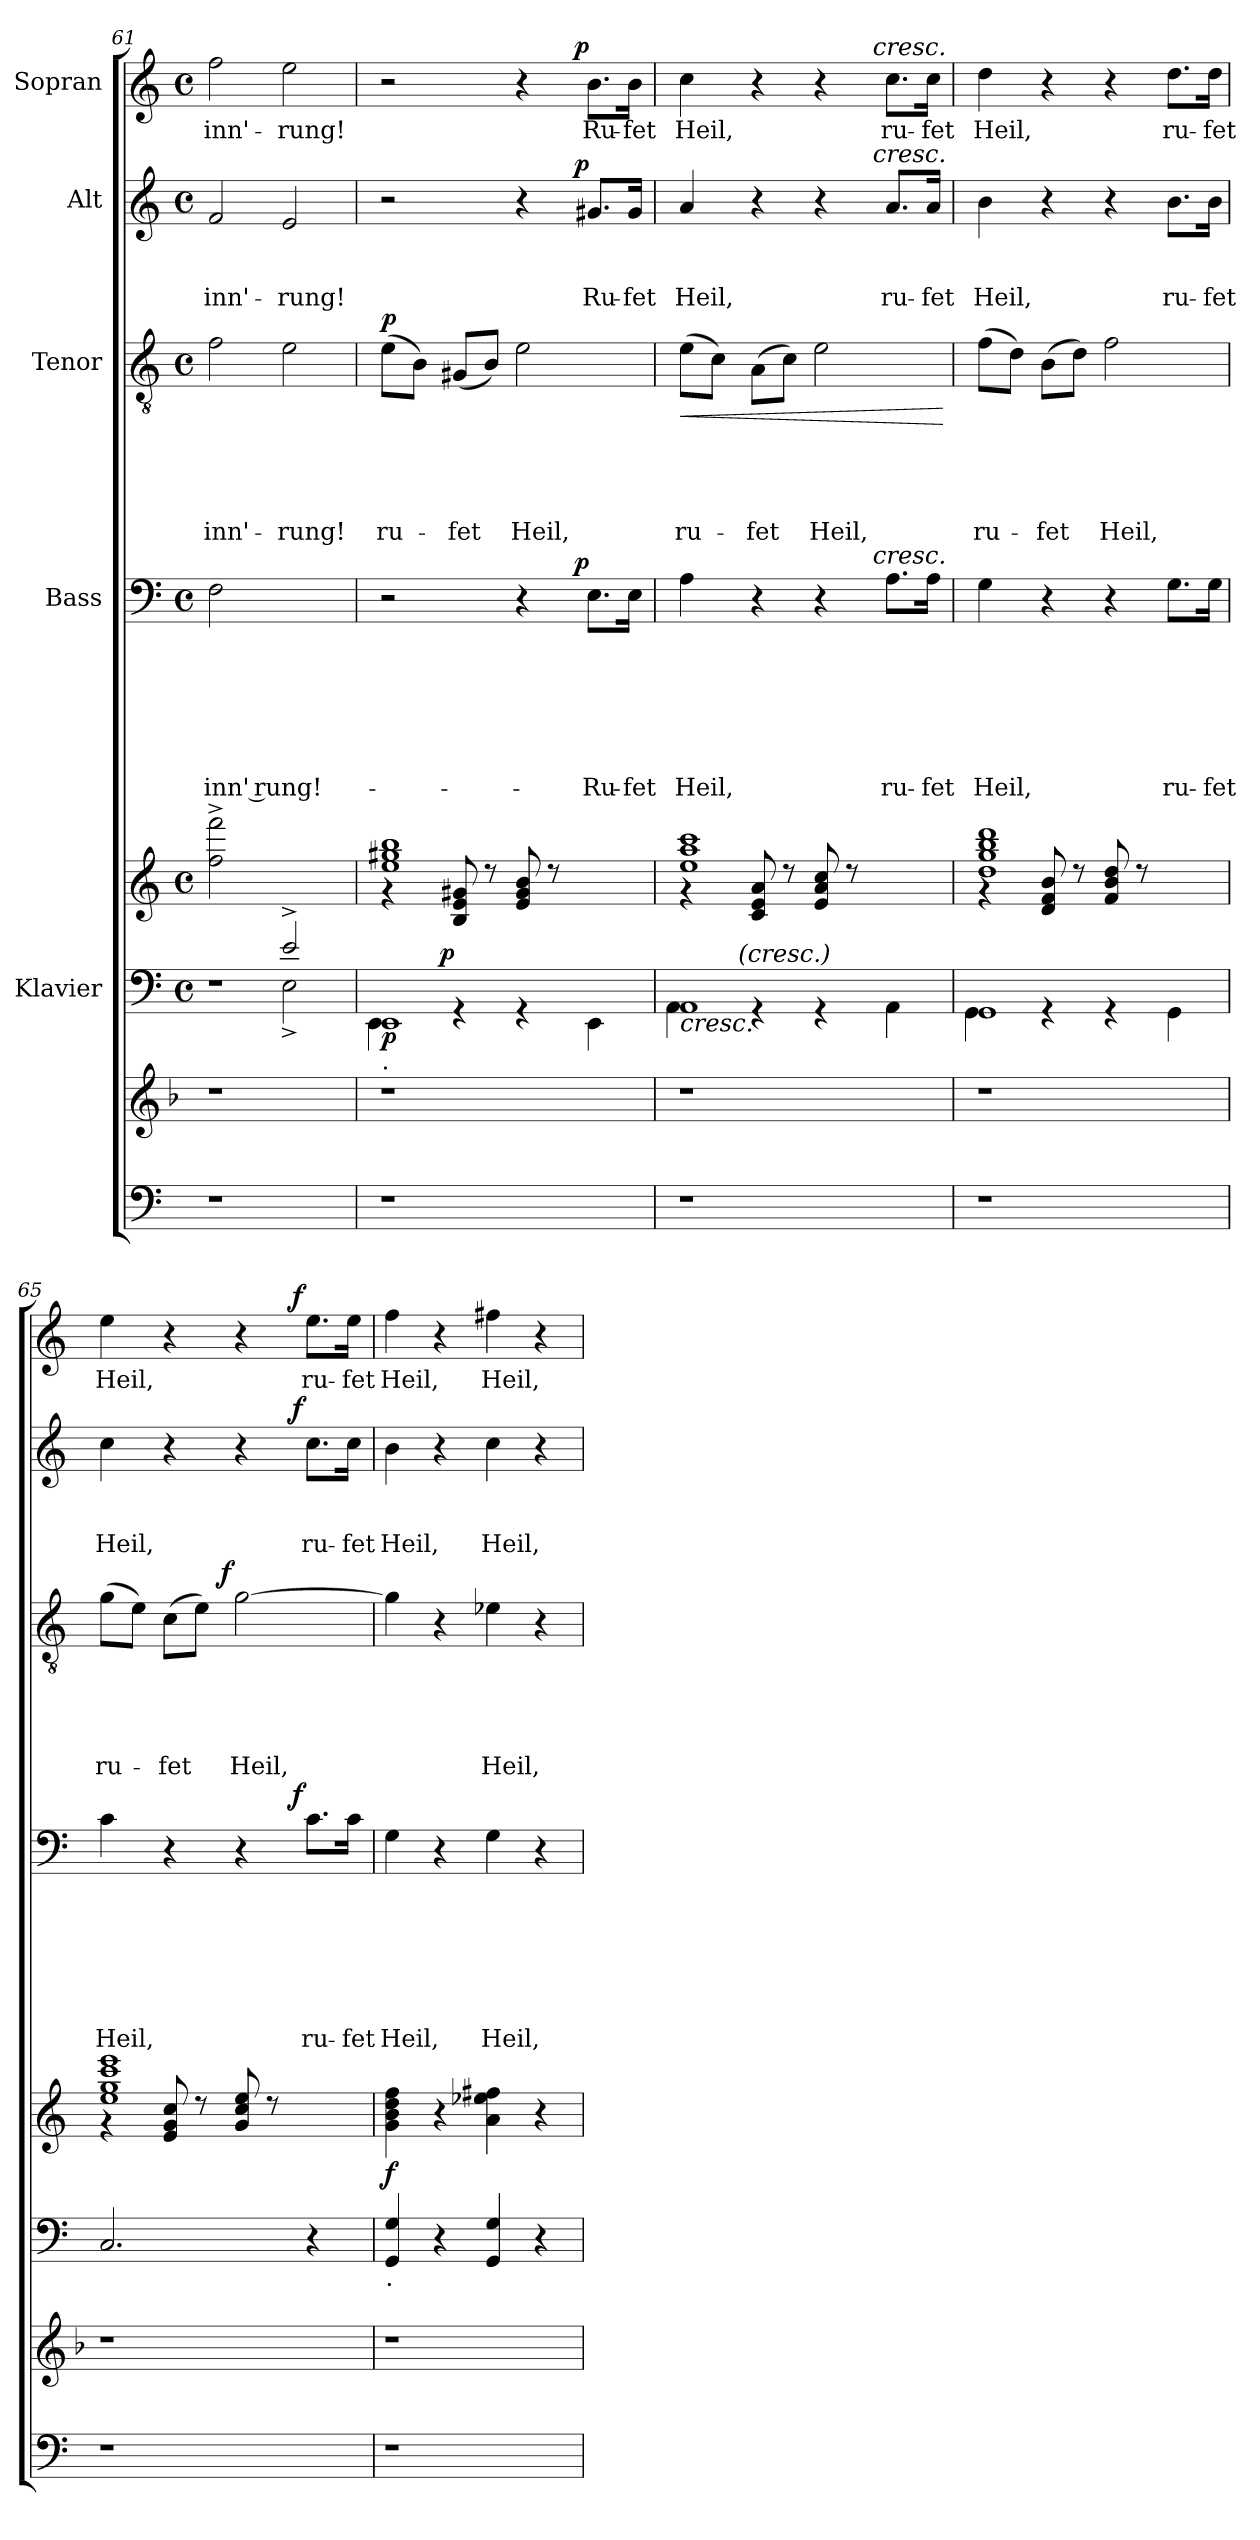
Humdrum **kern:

**kern	**kern	**kern	**kern	**dynam	**kern	**text	**text	**text	**text	**text	**text	**text	**dynam	**kern	**text	**text	**text	**text	**text	**dynam	**kern	**text	**text	**text	**dynam	**kern	**text	**dynam
*part7	*part6	*part5	*part5	*part5	*part4	*part4	*part4	*part4	*part4	*part4	*part4	*part4	*part4	*part3	*part3	*part3	*part3	*part3	*part3	*part3	*part2	*part2	*part2	*part2	*part2	*part1	*part1	*part1
*staff8	*staff7	*staff6	*staff5	*staff5/6	*staff4	*staff4	*staff4	*staff4	*staff4	*staff4	*staff4	*staff4	*staff4	*staff3	*staff3	*staff3	*staff3	*staff3	*staff3	*staff3	*staff2	*staff2	*staff2	*staff2	*staff2	*staff1	*staff1	*staff1
*	*	*I"Klavier	*	*	*I"Bass	*	*	*	*	*	*	*	*	*I"Tenor	*	*	*	*	*	*	*I"Alt	*	*	*	*	*I"Sopran	*	*
*clefF4	*clefG2	*clefF4	*clefG2	*	*clefF4	*	*	*	*	*	*	*	*	*clefGv2	*	*	*	*	*	*	*clefG2	*	*	*	*	*clefG2	*	*
*k[]	*k[b-]	*k[]	*k[]	*	*k[]	*	*	*	*	*	*	*	*	*k[]	*	*	*	*	*	*	*k[]	*	*	*	*	*k[]	*	*
*C:	*F:	*C:	*C:	*	*C:	*	*	*	*	*	*	*	*	*C:	*	*	*	*	*	*	*C:	*	*	*	*	*C:	*	*
*	*	*M4/4	*M4/4	*	*M4/4	*	*	*	*	*	*	*	*	*M4/4	*	*	*	*	*	*	*M4/4	*	*	*	*	*M4/4	*	*
*	*	*met(c)	*met(c)	*	*met(c)	*	*	*	*	*	*	*	*	*met(c)	*	*	*	*	*	*	*met(c)	*	*	*	*	*met(c)	*	*
=61	=61	=61	=61	=61	=61	=61	=61	=61	=61	=61	=61	=61	=61	=61	=61	=61	=61	=61	=61	=61	=61	=61	=61	=61	=61	=61	=61	=61
*	*	*^	*^	*	*	*	*	*	*	*	*	*	*	*	*	*	*	*	*	*	*	*	*	*	*	*	*	*
*	*	*	*^	*	*	*	*	*	*	*	*	*	*	*	*	*	*	*	*	*	*	*	*	*	*	*	*	*	*	*
!	!	!	!	!	!	!	!	!	!	!	!	!	!	!	!LO:LY:b	!	!	!	!	!	!	!LO:LY:b	!	!	!	!	!LO:LY:b	!	!	!LO:LY:b	!
1r	1r	2ryy	2ryy	1r	2ryy	2ff\^< 2fff\^<	.	2F\	.	.	.	.	.	.	-inn' rung!-	.	2f\	.	.	.	.	-inn'-	.	2f/	.	.	-inn'-	.	2ff\	-inn'-	.
!	!	!	!	!	!	!	!	!	!	!	!	!	!	!	!	!	!	!	!	!	!	!LO:LY:b	!	!	!	!	!LO:LY:b	!	!	!LO:LY:b	!
.	.	2e^>/	2E^<\	.	2ryy	2ryy	.	2ryy	.	.	.	.	.	.	.	.	2e\	.	.	.	.	-rung!	.	2e/	.	.	-rung!	.	2ee\	-rung!	.
!!LO:PB:g=z
=62	=62	=62	=62	=62	=62	=62	=62	=62	=62	=62	=62	=62	=62	=62	=62	=62	=62	=62	=62	=62	=62	=62	=62	=62	=62	=62	=62	=62	=62	=62	=62
!	!	!	!	!	!	!	!	!LO:TX:b:t=.	!	!	!	!	!	!	!	!	!	!	!	!	!	!	!	!	!	!	!	!	!	!	!
!	!	!LO:TX:b:t=.	!	!	!	!	!	!	!	!	!	!	!	!	!	!	!	!	!	!	!	!	!	!	!	!	!	!	!	!	!
!	!	!	!	!	!	!	!LO:DY:b=2	!	!	!	!	!	!	!	!	!	!	!	!	!	!	!LO:LY:b	!LO:DY:a	!	!	!	!	!	!	!	!
*	*	*	*	*	*	*	*	*^	*	*	*	*	*	*	*	*	*	*	*	*	*	*	*	*^	*	*	*	*	*^	*	*
1r	1r	1EE	4EE\	8..ryy	4rg	1ee 1gg#X 1bb	p	2r	2ryy	.	.	.	.	.	.	.	.	(>8e\L	.	.	.	.	ru-	p	2r	2ryy	.	.	.	.	2r	2ryy	.	.
.	.	.	.	.	.	.	.	.	.	.	.	.	.	.	.	.	.	8B\J)	.	.	.	.	.	.	.	.	.	.	.	.	.	.	.	.
!	!	!	!	!	!	!	!LO:DY:a=2	!	!	!	!	!	!	!	!	!	!	!	!	!	!	!	!	!	!	!	!	!	!	!	!	!	!	!
.	.	.	.	2ryy	.	.	p	.	.	.	.	.	.	.	.	.	.	.	.	.	.	.	.	.	.	.	.	.	.	.	.	.	.	.
!	!	!	!	!	!	!	!	!	!	!	!	!	!	!	!	!	!	!	!	!	!	!	!LO:LY:b	!	!	!	!	!	!	!	!	!	!	!
.	.	.	4rGG	.	8B/ 8e/ 8g#X/	.	.	.	.	.	.	.	.	.	.	.	.	(<8G#X/L	.	.	.	.	-fet	.	.	.	.	.	.	.	.	.	.	.
.	.	.	.	.	8rdd	.	.	.	.	.	.	.	.	.	.	.	.	8B/J)	.	.	.	.	.	.	.	.	.	.	.	.	.	.	.	.
!	!	!	!	!	!	!	!	!	!	!	!	!	!	!	!	!	!	!	!	!	!	!	!LO:LY:b	!	!	!	!	!	!	!	!	!	!	!
.	.	.	4rGG	.	8e/ 8g#/ 8b/	.	.	4r	8..ryy	.	.	.	.	.	.	.	.	2e\	.	.	.	.	Heil,	.	4r	8..ryy	.	.	.	.	4r	8..ryy	.	.
.	.	.	.	.	8rdd	.	.	.	.	.	.	.	.	.	.	.	.	.	.	.	.	.	.	.	.	.	.	.	.	.	.	.	.	.
!	!	!	!	!	!	!	!	!	!	!	!	!	!	!	!	!	!LO:DY:a	!	!	!	!	!	!	!	!	!	!	!	!	!LO:DY:a	!	!	!	!LO:DY:a
.	.	.	.	4ryy	.	.	.	.	4ryy	.	.	.	.	.	.	.	p	.	.	.	.	.	.	.	.	4ryy	.	.	.	p	.	4ryy	.	p
!	!	!	!	!	!	!	!	!	!	!	!	!	!	!	!	!LO:LY:b	!	!	!	!	!	!	!	!	!	!	!	!	!LO:LY:b	!	!	!	!LO:LY:b	!
.	.	.	4EE\	.	4ryy	.	.	8.E\L	.	.	.	.	.	.	.	-Ru-	.	.	.	.	.	.	.	.	8.g#X/L	.	.	.	Ru-	.	8.b\L	.	Ru-	.
!	!	!	!	!	!	!	!	!	!	!	!	!	!	!	!	!LO:LY:b	!	!	!	!	!	!	!	!	!	!	!	!	!LO:LY:b	!	!	!	!LO:LY:b	!
.	.	.	.	.	.	.	.	16E\Jk	.	.	.	.	.	.	.	-fet	.	.	.	.	.	.	.	.	16g#/Jk	.	.	.	-fet	.	16b\Jk	.	-fet	.
.	.	.	.	32ryy	.	.	.	.	32ryy	.	.	.	.	.	.	.	.	.	.	.	.	.	.	.	.	32ryy	.	.	.	.	.	32ryy	.	.
=63	=63	=63	=63	=63	=63	=63	=63	=63	=63	=63	=63	=63	=63	=63	=63	=63	=63	=63	=63	=63	=63	=63	=63	=63	=63	=63	=63	=63	=63	=63	=63	=63	=63	=63
!	!	!LO:TX:b:i:t=cresc.	!	!	!	!	!	!	!	!	!	!	!	!	!	!	!	!	!	!	!	!	!	!	!	!	!	!	!	!	!	!	!	!
!	!	!	!	!	!	!	!	!	!	!	!	!	!	!	!	!LO:LY:b	!	!	!	!	!	!	!LO:LY:b	!LO:HP:b	!	!	!	!	!LO:LY:b	!	!	!	!LO:LY:b	!
1r	1r	1AA	4AA\	8..ryy	4rg	1ee 1aa 1ccc	.	4A\	2ryy	.	.	.	.	.	.	Heil,	.	(>8e\L	.	.	.	.	ru-	<	4a/	2ryy	.	.	Heil,	.	4cc\	2ryy	Heil,	.
.	.	.	.	.	.	.	.	.	.	.	.	.	.	.	.	.	.	8c\J)	.	.	.	.	.	.	.	.	.	.	.	.	.	.	.	.
!	!	!	!	!LO:TX:a:i:t=(cresc.)	!	!	!	!	!	!	!	!	!	!	!	!	!	!	!	!	!	!	!	!	!	!	!	!	!	!	!	!	!	!
.	.	.	.	2ryy	.	.	.	.	.	.	.	.	.	.	.	.	.	.	.	.	.	.	.	.	.	.	.	.	.	.	.	.	.	.
!	!	!	!	!	!	!	!	!	!	!	!	!	!	!	!	!	!	!	!	!	!	!	!LO:LY:b	!	!	!	!	!	!	!	!	!	!	!
.	.	.	4rGG	.	8c/ 8e/ 8a/	.	.	4r	.	.	.	.	.	.	.	.	.	(>8A\L	.	.	.	.	-fet	.	4r	.	.	.	.	.	4r	.	.	.
.	.	.	.	.	8rdd	.	.	.	.	.	.	.	.	.	.	.	.	8c\J)	.	.	.	.	.	.	.	.	.	.	.	.	.	.	.	.
!	!	!	!	!	!	!	!	!	!	!	!	!	!	!	!	!	!	!	!	!	!	!	!LO:LY:b	!	!	!	!	!	!	!	!	!	!	!
.	.	.	4rGG	.	8e/ 8a/ 8cc/	.	.	4r	8..ryy	.	.	.	.	.	.	.	.	2e\	.	.	.	.	Heil,	.	4r	8..ryy	.	.	.	.	4r	8..ryy	.	.
.	.	.	.	.	8rdd	.	.	.	.	.	.	.	.	.	.	.	.	.	.	.	.	.	.	.	.	.	.	.	.	.	.	.	.	.
!	!	!	!	!	!	!	!	!	!	!	!	!	!	!	!	!	!	!	!	!	!	!	!	!	!	!	!	!	!	!	!	!LO:TX:a:i:t=cresc.	!	!
!	!	!	!	!	!	!	!	!	!	!	!	!	!	!	!	!	!	!	!	!	!	!	!	!	!	!LO:TX:a:i:t=cresc.	!	!	!	!	!	!	!	!
!	!	!	!	!	!	!	!	!	!LO:TX:a:i:t=cresc.	!	!	!	!	!	!	!	!	!	!	!	!	!	!	!	!	!	!	!	!	!	!	!	!	!
.	.	.	.	4ryy	.	.	.	.	4ryy	.	.	.	.	.	.	.	.	.	.	.	.	.	.	.	.	4ryy	.	.	.	.	.	4ryy	.	.
!	!	!	!	!	!	!	!	!	!	!	!	!	!	!	!	!LO:LY:b	!	!	!	!	!	!	!	!	!	!	!	!	!LO:LY:b	!	!	!	!LO:LY:b	!
.	.	.	4AA\	.	4ryy	.	.	8.A\L	.	.	.	.	.	.	.	ru-	.	.	.	.	.	.	.	.	8.a/L	.	.	.	ru-	.	8.cc\L	.	ru-	.
!	!	!	!	!	!	!	!	!	!	!	!	!	!	!	!	!LO:LY:b	!	!	!	!	!	!	!	!	!	!	!	!	!LO:LY:b	!	!	!	!LO:LY:b	!
.	.	.	.	.	.	.	.	16A\Jk	.	.	.	.	.	.	.	-fet	.	.	.	.	.	.	.	.	16a/Jk	.	.	.	-fet	.	16cc\Jk	.	-fet	.
.	.	.	.	32ryy	.	.	.	.	32ryy	.	.	.	.	.	.	.	.	.	.	.	.	.	.	.	.	32ryy	.	.	.	.	.	32ryy	.	.
*	*	*	*	*	*v	*v	*	*	*	*	*	*	*	*	*	*	*	*	*	*	*	*	*	*	*	*	*	*	*	*	*	*	*	*
.	.	.	.	.	.	.	.	.	.	.	.	.	.	.	.	.	.	.	.	.	.	.	[	.	.	.	.	.	.	.	.	.	.
=64	=64	=64	=64	=64	=64	=64	=64	=64	=64	=64	=64	=64	=64	=64	=64	=64	=64	=64	=64	=64	=64	=64	=64	=64	=64	=64	=64	=64	=64	=64	=64	=64	=64
*	*	*	*	*	*^	*	*	*	*	*	*	*	*	*	*	*	*	*	*	*	*	*	*	*	*	*	*	*	*	*	*	*	*
!	!	!	!	!	!	!	!	!	!	!	!	!	!	!	!	!LO:LY:b	!	!	!	!	!	!	!LO:LY:b	!	!	!	!	!	!LO:LY:b	!	!	!	!LO:LY:b	!
*	*	*	*	*	*	*	*	*	*	*	*	*	*	*	*	*	*	*	*	*	*	*	*	*	*v	*v	*	*	*	*	*	*	*	*
*	*	*	*v	*v	*	*	*	*v	*v	*	*	*	*	*	*	*	*	*	*	*	*	*	*	*	*	*	*	*	*	*v	*v	*	*
1r	1r	1GG	4GG\	4rg	1dd 1gg 1bb 1ddd	.	4G\	.	.	.	.	.	.	Heil,	.	(>8f\L	.	.	.	.	ru-	.	4b\	.	.	Heil,	.	4dd\	Heil,	.
.	.	.	.	.	.	.	.	.	.	.	.	.	.	.	.	8d\J)	.	.	.	.	.	.	.	.	.	.	.	.	.	.
!	!	!	!	!	!	!	!	!	!	!	!	!	!	!	!	!	!	!	!	!	!LO:LY:b	!	!	!	!	!	!	!	!	!
.	.	.	4rGG	8d/ 8f/ 8b/	.	.	4r	.	.	.	.	.	.	.	.	(>8B\L	.	.	.	.	-fet	.	4r	.	.	.	.	4r	.	.
.	.	.	.	8rdd	.	.	.	.	.	.	.	.	.	.	.	8d\J)	.	.	.	.	.	.	.	.	.	.	.	.	.	.
!	!	!	!	!	!	!	!	!	!	!	!	!	!	!	!	!	!	!	!	!	!LO:LY:b	!	!	!	!	!	!	!	!	!
.	.	.	4rGG	8f/ 8b/ 8dd/	.	.	4r	.	.	.	.	.	.	.	.	2f\	.	.	.	.	Heil,	.	4r	.	.	.	.	4r	.	.
.	.	.	.	8rdd	.	.	.	.	.	.	.	.	.	.	.	.	.	.	.	.	.	.	.	.	.	.	.	.	.	.
!	!	!	!	!	!	!	!	!	!	!	!	!	!	!LO:LY:b	!	!	!	!	!	!	!	!	!	!	!	!LO:LY:b	!	!	!LO:LY:b	!
.	.	.	4GG\	4ryy	.	.	8.G\L	.	.	.	.	.	.	ru-	.	.	.	.	.	.	.	.	8.b\L	.	.	ru-	.	8.dd\L	ru-	.
!	!	!	!	!	!	!	!	!	!	!	!	!	!	!LO:LY:b	!	!	!	!	!	!	!	!	!	!	!	!LO:LY:b	!	!	!LO:LY:b	!
.	.	.	.	.	.	.	16G\Jk	.	.	.	.	.	.	-fet	.	.	.	.	.	.	.	.	16b\Jk	.	.	-fet	.	16dd\Jk	-fet	.
*	*	*v	*v	*	*	*	*	*	*	*	*	*	*	*	*	*	*	*	*	*	*	*	*	*	*	*	*	*	*	*
=65	=65	=65	=65	=65	=65	=65	=65	=65	=65	=65	=65	=65	=65	=65	=65	=65	=65	=65	=65	=65	=65	=65	=65	=65	=65	=65	=65	=65	=65
!	!	!	!	!	!	!	!	!	!	!	!	!	!LO:LY:b	!	!	!	!	!	!	!LO:LY:b	!	!	!	!	!LO:LY:b	!	!	!LO:LY:b	!
*	*	*	*	*	*	*^	*	*	*	*	*	*	*	*	*^	*	*	*	*	*	*	*^	*	*	*	*	*^	*	*
1r	1r	2.C/	4rg	1ee 1gg 1ccc 1eee	.	4c\	2ryy	.	.	.	.	.	.	Heil,	.	(>8g\L	4...ryy	.	.	.	.	ru-	.	4cc\	2ryy	.	.	Heil,	.	4ee\	2ryy	Heil,	.
.	.	.	.	.	.	.	.	.	.	.	.	.	.	.	.	8e\J)	.	.	.	.	.	.	.	.	.	.	.	.	.	.	.	.	.
!	!	!	!	!	!	!	!	!	!	!	!	!	!	!	!	!	!	!	!	!	!	!LO:LY:b	!	!	!	!	!	!	!	!	!	!	!
.	.	.	8e/ 8g/ 8cc/	.	.	4r	.	.	.	.	.	.	.	.	.	(>8c\L	.	.	.	.	.	-fet	.	4r	.	.	.	.	.	4r	.	.	.
.	.	.	8rdd	.	.	.	.	.	.	.	.	.	.	.	.	8e\J)	.	.	.	.	.	.	.	.	.	.	.	.	.	.	.	.	.
!	!	!	!	!	!	!	!	!	!	!	!	!	!	!	!	!	!	!	!	!	!	!	!LO:DY:a	!	!	!	!	!	!	!	!	!	!
.	.	.	.	.	.	.	.	.	.	.	.	.	.	.	.	.	2ryy	.	.	.	.	.	f	.	.	.	.	.	.	.	.	.	.
!	!	!	!	!	!	!	!	!	!	!	!	!	!	!	!	!	!	!	!	!	!	!LO:LY:b	!	!	!	!	!	!	!	!	!	!	!
.	.	.	8g/ 8cc/ 8ee/	.	.	4r	8..ryy	.	.	.	.	.	.	.	.	[<2g\	.	.	.	.	.	Heil,	.	4r	8..ryy	.	.	.	.	4r	8..ryy	.	.
.	.	.	8rdd	.	.	.	.	.	.	.	.	.	.	.	.	.	.	.	.	.	.	.	.	.	.	.	.	.	.	.	.	.	.
!	!	!	!	!	!	!	!	!	!	!	!	!	!	!	!LO:DY:a	!	!	!	!	!	!	!	!	!	!	!	!	!	!LO:DY:a	!	!	!	!LO:DY:a
.	.	.	.	.	.	.	4ryy	.	.	.	.	.	.	.	f	.	.	.	.	.	.	.	.	.	4ryy	.	.	.	f	.	4ryy	.	f
!	!	!	!	!	!	!	!	!	!	!	!	!	!	!LO:LY:b	!	!	!	!	!	!	!	!	!	!	!	!	!	!LO:LY:b	!	!	!	!LO:LY:b	!
.	.	4r	4ryy	.	.	8.c\L	.	.	.	.	.	.	.	ru-	.	.	.	.	.	.	.	.	.	8.cc\L	.	.	.	ru-	.	8.ee\L	.	ru-	.
!	!	!	!	!	!	!	!	!	!	!	!	!	!	!LO:LY:b	!	!	!	!	!	!	!	!	!	!	!	!	!	!LO:LY:b	!	!	!	!LO:LY:b	!
.	.	.	.	.	.	16c\Jk	.	.	.	.	.	.	.	-fet	.	.	.	.	.	.	.	.	.	16cc\Jk	.	.	.	-fet	.	16ee\Jk	.	-fet	.
.	.	.	.	.	.	.	32ryy	.	.	.	.	.	.	.	.	.	32ryy	.	.	.	.	.	.	.	32ryy	.	.	.	.	.	32ryy	.	.
!!LO:LB:g=z
=66	=66	=66	=66	=66	=66	=66	=66	=66	=66	=66	=66	=66	=66	=66	=66	=66	=66	=66	=66	=66	=66	=66	=66	=66	=66	=66	=66	=66	=66	=66	=66	=66	=66
!	!	!	!	!	!	!LO:TX:b:t=.	!	!	!	!	!	!	!	!	!	!	!	!	!	!	!	!	!	!	!	!	!	!	!	!	!	!	!
!	!	!LO:TX:b:t=.	!	!	!	!	!	!	!	!	!	!	!	!	!	!	!	!	!	!	!	!	!	!	!	!	!	!	!	!	!	!	!
!	!	!	!	!	!LO:DY:b	!	!	!	!	!	!	!	!	!LO:LY:b	!	!	!	!	!	!	!	!	!	!	!	!	!	!LO:LY:b	!	!	!	!LO:LY:b	!
*	*	*	*v	*v	*	*	*	*	*	*	*	*	*	*	*	*v	*v	*	*	*	*	*	*	*v	*v	*	*	*	*	*v	*v	*	*
*	*	*	*	*	*v	*v	*	*	*	*	*	*	*	*	*	*	*	*	*	*	*	*	*	*	*	*	*	*	*
1r	1r	4GG/ 4G/	4g\ 4b\ 4dd\ 4ff\	f	4G\	.	.	.	.	.	.	Heil,	.	4g\]	.	.	.	.	.	.	4b\	.	.	Heil,	.	4ff\	Heil,	.
.	.	4r	4r	.	4r	.	.	.	.	.	.	.	.	4r	.	.	.	.	.	.	4r	.	.	.	.	4r	.	.
!	!	!	!	!	!	!	!	!	!	!	!	!LO:LY:b	!	!	!	!	!	!	!LO:LY:b	!	!	!	!	!LO:LY:b	!	!	!LO:LY:b	!
.	.	4GG/ 4G/	4a\ 4ee-X\ 4ff#X\	.	4G\	.	.	.	.	.	.	Heil,	.	4e-X\	.	.	.	.	Heil,	.	4cc\	.	.	Heil,	.	4ff#X\	Heil,	.
.	.	4r	4r	.	4r	.	.	.	.	.	.	.	.	4r	.	.	.	.	.	.	4r	.	.	.	.	4r	.	.
=	=	=	=	=	=	=	=	=	=	=	=	=	=	=	=	=	=	=	=	=	=	=	=	=	=	=	=	=
*-	*-	*-	*-	*-	*-	*-	*-	*-	*-	*-	*-	*-	*-	*-	*-	*-	*-	*-	*-	*-	*-	*-	*-	*-	*-	*-	*-	*-
